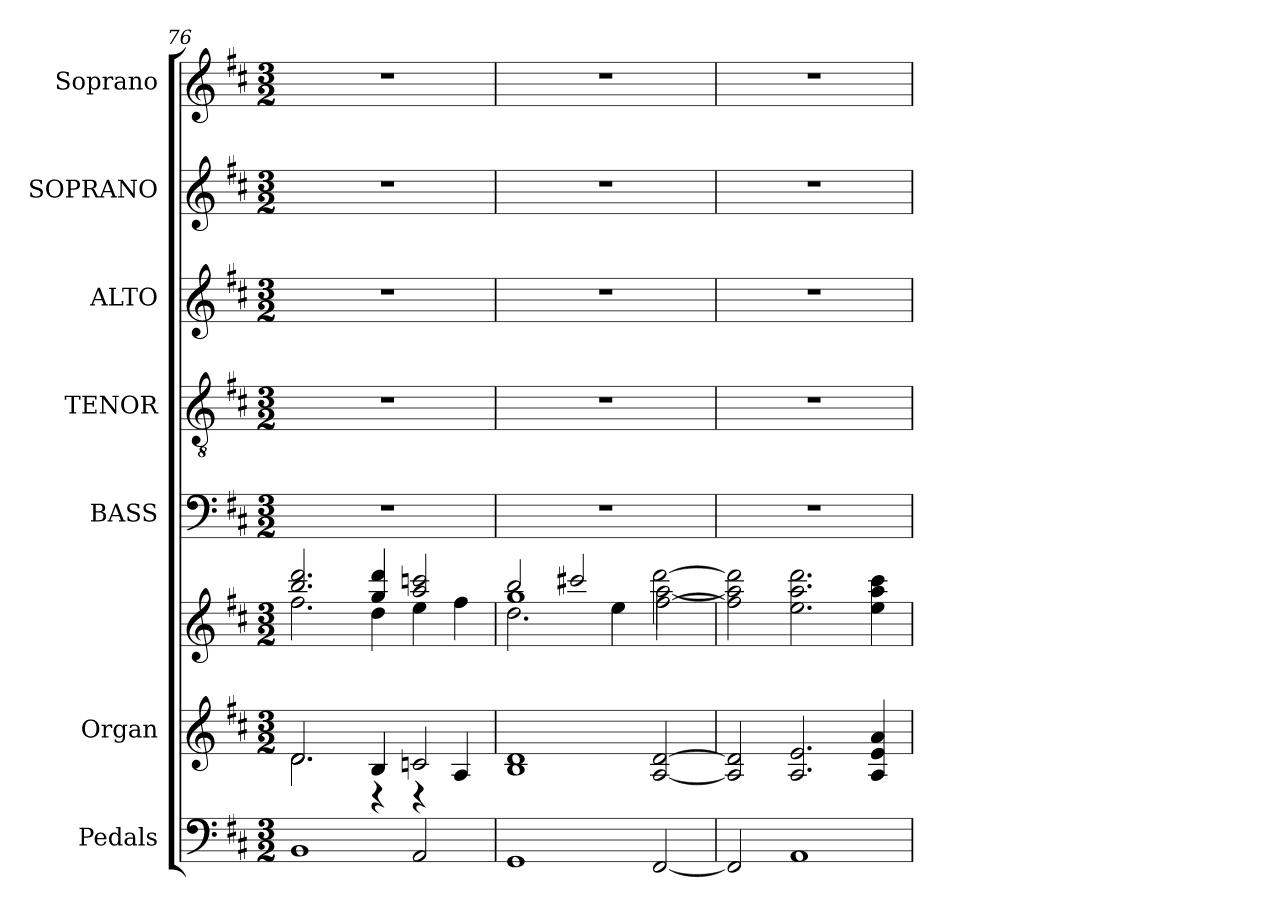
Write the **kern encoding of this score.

**kern	**kern	**kern	**kern	**kern	**kern	**kern	**kern
*part7	*part6	*part6	*part5	*part4	*part3	*part2	*part1
*staff8	*staff7	*staff6	*staff5	*staff4	*staff3	*staff2	*staff1
*I"Pedals	*I"Organ	*	*I"BASS	*I"TENOR	*I"ALTO	*I"SOPRANO	*I"Soprano
*I'Ped.	*I'Org.	*	*I'B.	*I'T.	*I'A.	*I'S.	*I'S.
!!LO:PB:g=z
*clefF4	*clefG2	*clefG2	*clefF4	*clefGv2	*clefG2	*clefG2	*clefG2
*	*	*	*	*ITrd7c12	*	*	*
*k[f#c#]	*k[f#c#]	*k[f#c#]	*k[f#c#]	*k[f#c#]	*k[f#c#]	*k[f#c#]	*k[f#c#]
*D:	*D:	*D:	*D:	*D:	*D:	*D:	*D:
*M3/2	*M3/2	*M3/2	*M3/2	*M3/2	*M3/2	*M3/2	*M3/2
=76	=76	=76	=76	=76	=76	=76	=76
*	*^	*^	*	*	*	*	*
!	!	!	!	!	!LO:N:vis=1	!LO:N:vis=1	!LO:N:vis=1	!LO:N:vis=1	!LO:N:vis=1
1BBi	2.di/	2.di\	2.bbi/ 2.dddi	2.ff#i\	1.r	1.r	1.r	1.r	1.r
.	4Bi/	4r	4ggi/ 4dddi	4ddi\	.	.	.	.	.
2AAi/	2cni/	4r	2aai/ 2cccni	4eei\	.	.	.	.	.
.	.	4Ai/	.	4ff#i\	.	.	.	.	.
=77	=77	=77	=77	=77	=77	=77	=77	=77	=77
*	*	*	*	*^	*	*	*	*	*
!	!	!	!	!	!	!LO:N:vis=1	!LO:N:vis=1	!LO:N:vis=1	!LO:N:vis=1	!LO:N:vis=1
*	*v	*v	*	*	*	*	*	*	*	*
1GGi	1Bi 1di	2bbi/	1ggi	2.ddi\	1.r	1.r	1.r	1.r	1.r
.	.	2ccc#Xi/	.	.	.	.	.	.	.
.	.	.	.	4eei\	.	.	.	.	.
[2FF#i/	[2Ai/ [2di	[2dddi\	[2aai\	[2ff#i\	.	.	.	.	.
=78	=78	=78	=78	=78	=78	=78	=78	=78	=78
!	!	!	!	!	!LO:N:vis=1	!LO:N:vis=1	!LO:N:vis=1	!LO:N:vis=1	!LO:N:vis=1
*	*	*v	*v	*v	*	*	*	*	*
2FF#i/]	2Ai/] 2di]	2ff#i\] 2aai] 2dddi]	1.r	1.r	1.r	1.r	1.r
1AAi	2.Ai/ 2.ei	2.eei\ 2.aai 2.dddi	.	.	.	.	.
.	4Ai/ 4ei 4ai	4eei\ 4aai 4ccc#i	.	.	.	.	.
=	=	=	=	=	=	=	=
*-	*-	*-	*-	*-	*-	*-	*-
